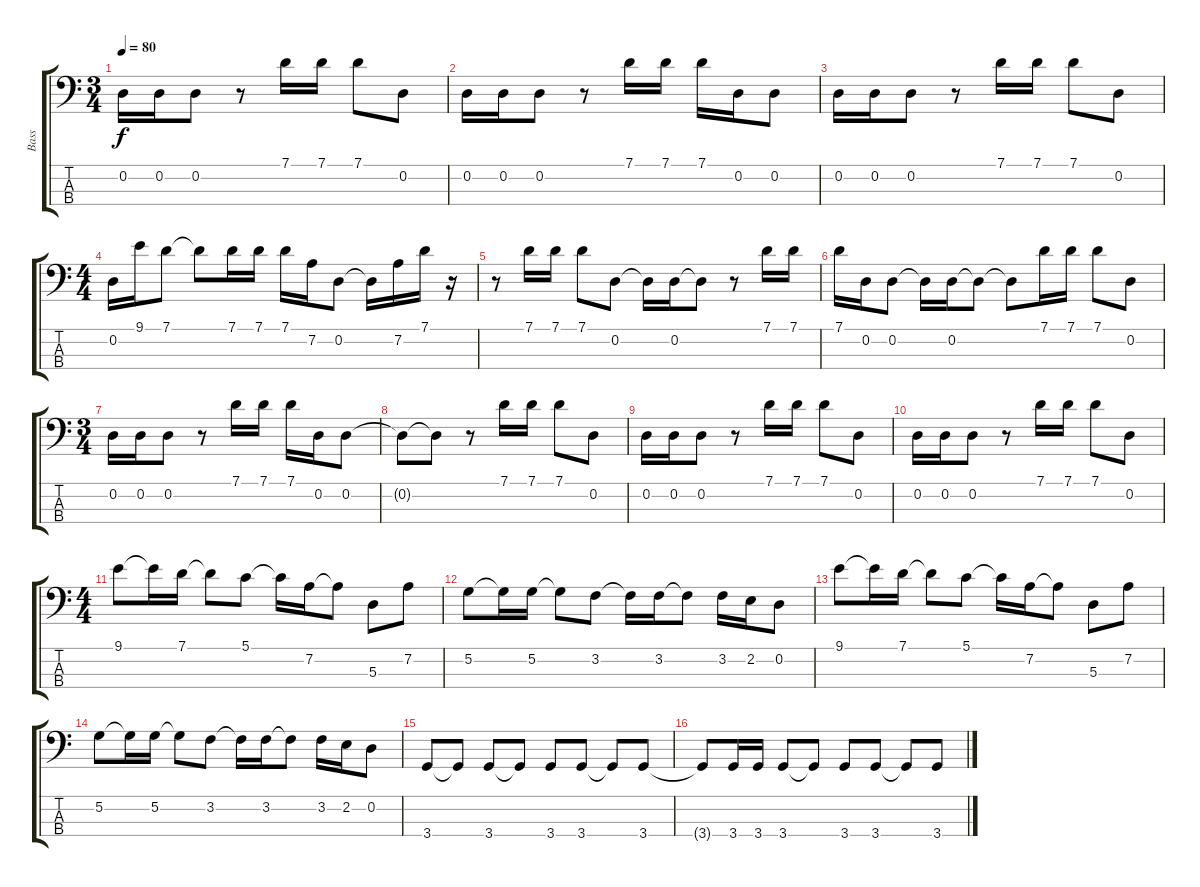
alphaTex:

\track ("Bass " "Bass ") {instrument electricbassfinger}
\staff {score tabs}
\tuning (G2 D2 A1 E1) {hide}
\ts (3 4)
\tempo 80
\clef f4
\ks c
0.2.16{dy f} 0.2.16 0.2.8 r.8 7.1.16 7.1.16 7.1.8 0.2.8 |
0.2.16 0.2.16 0.2.8 r.8 7.1.16 7.1.16 7.1.16 0.2.16 0.2.8 |
0.2.16 0.2.16 0.2.8 r.8 7.1.16 7.1.16 7.1.8 0.2.8 |
\ts (4 4)
0.2.16 9.1.16 7.1.8 7.1{t}.8 7.1.16 7.1.16 7.1.16 7.2.16 0.2.8 0.2{t}.16 7.2.16 7.1.16 r.16 |
r.8 7.1.16 7.1.16 7.1.8 0.2.8 0.2{t}.16 0.2.16 0.2{t}.8 r.8 7.1.16 7.1.16 |
7.1.16 0.2.16 0.2.8 0.2{t}.16 0.2.16 0.2{t}.8 0.2{t}.8 7.1.16 7.1.16 7.1.8 0.2.8 |
\ts (3 4)
0.2.16 0.2.16 0.2.8 r.8 7.1.16 7.1.16 7.1.16 0.2.16 0.2.8 |
0.2{t}.8 0.2{t}.8 r.8 7.1.16 7.1.16 7.1.8 0.2.8 |
0.2.16 0.2.16 0.2.8 r.8 7.1.16 7.1.16 7.1.8 0.2.8 |
0.2.16 0.2.16 0.2.8 r.8 7.1.16 7.1.16 7.1.8 0.2.8 |
\ts (4 4)
9.1.8 9.1{t}.16 7.1.16 7.1{t}.8 5.1.8 5.1{t}.16 7.2.16 7.2{t}.8 5.3.8 7.2.8 |
5.2.8 5.2{t}.16 5.2.16 5.2{t}.8 3.2.8 3.2{t}.16 3.2.16 3.2{t}.8 3.2.16 2.2.16 0.2.8 |
9.1.8 9.1{t}.16 7.1.16 7.1{t}.8 5.1.8 5.1{t}.16 7.2.16 7.2{t}.8 5.3.8 7.2.8 |
5.2.8 5.2{t}.16 5.2.16 5.2{t}.8 3.2.8 3.2{t}.16 3.2.16 3.2{t}.8 3.2.16 2.2.16 0.2.8 |
3.4.8 3.4{t}.8 3.4.8 3.4{t}.8 3.4.8 3.4.8 3.4{t}.8 3.4.8 |
3.4{t}.8 3.4.16 3.4.16 3.4.8 3.4{t}.8 3.4.8 3.4.8 3.4{t}.8 3.4.8
